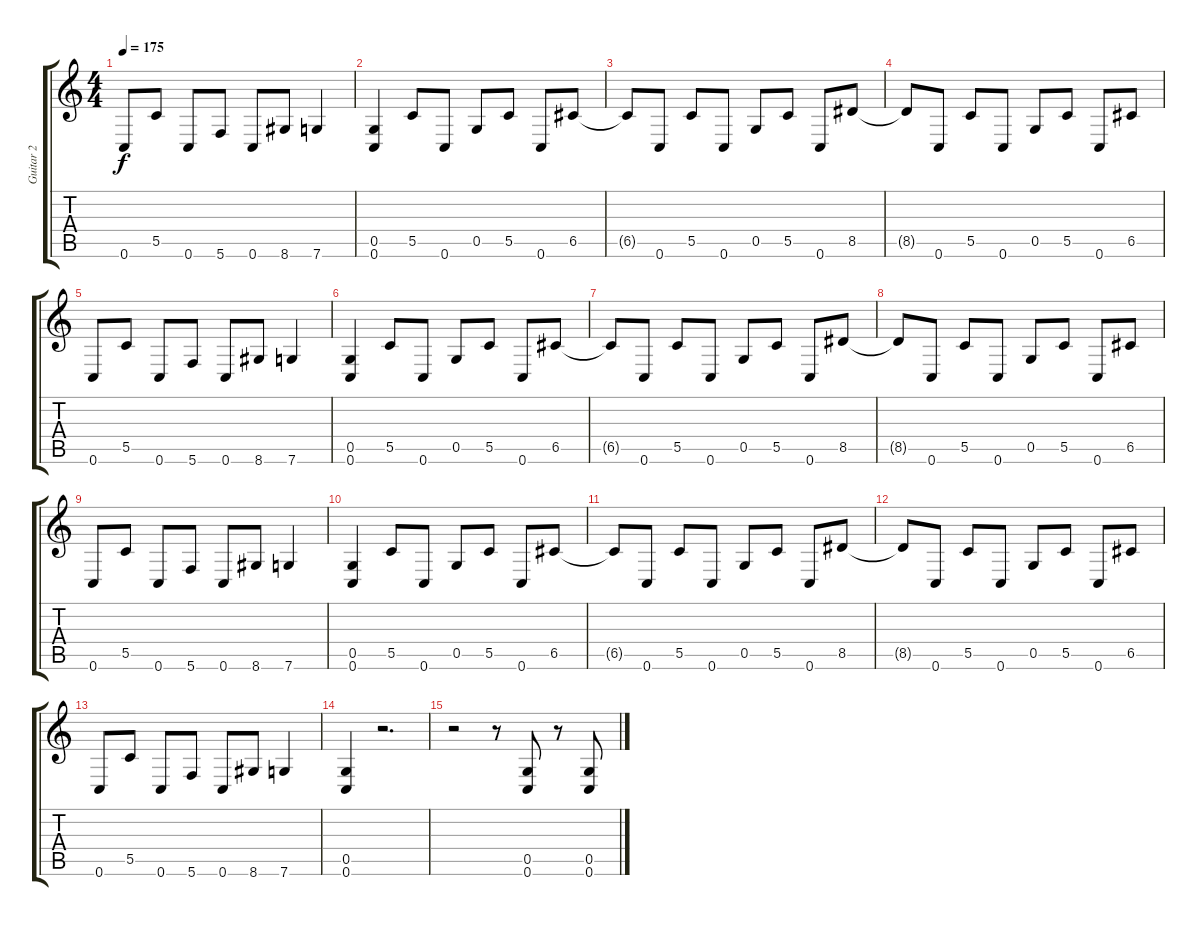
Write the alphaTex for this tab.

\track ("Guitar 2" "Guitar 2") {instrument distortionguitar}
\staff {score tabs}
\tuning (D4 A3 F3 C3 G2 C2) {hide}
\ts (4 4)
\tempo 175
\clef g2
\ks c
0.6.8{dy f} 5.5.8 0.6.8 5.6.8 0.6.8 8.6.8 7.6.4 |
(0.5 0.6).4 5.5.8 0.6.8 0.5.8 5.5.8 0.6.8 6.5.8 |
6.5{t}.8 0.6.8 5.5.8 0.6.8 0.5.8 5.5.8 0.6.8 8.5.8 |
8.5{t}.8 0.6.8 5.5.8 0.6.8 0.5.8 5.5.8 0.6.8 6.5.8 |
0.6.8 5.5.8 0.6.8 5.6.8 0.6.8 8.6.8 7.6.4 |
(0.5 0.6).4 5.5.8 0.6.8 0.5.8 5.5.8 0.6.8 6.5.8 |
6.5{t}.8 0.6.8 5.5.8 0.6.8 0.5.8 5.5.8 0.6.8 8.5.8 |
8.5{t}.8 0.6.8 5.5.8 0.6.8 0.5.8 5.5.8 0.6.8 6.5.8 |
0.6.8 5.5.8 0.6.8 5.6.8 0.6.8 8.6.8 7.6.4 |
(0.5 0.6).4 5.5.8 0.6.8 0.5.8 5.5.8 0.6.8 6.5.8 |
6.5{t}.8 0.6.8 5.5.8 0.6.8 0.5.8 5.5.8 0.6.8 8.5.8 |
8.5{t}.8 0.6.8 5.5.8 0.6.8 0.5.8 5.5.8 0.6.8 6.5.8 |
0.6.8 5.5.8 0.6.8 5.6.8 0.6.8 8.6.8 7.6.4 |
(0.5 0.6).4 r.2{d} |
r.2 r.8 (0.5 0.6).8 r.8 (0.5 0.6).8
